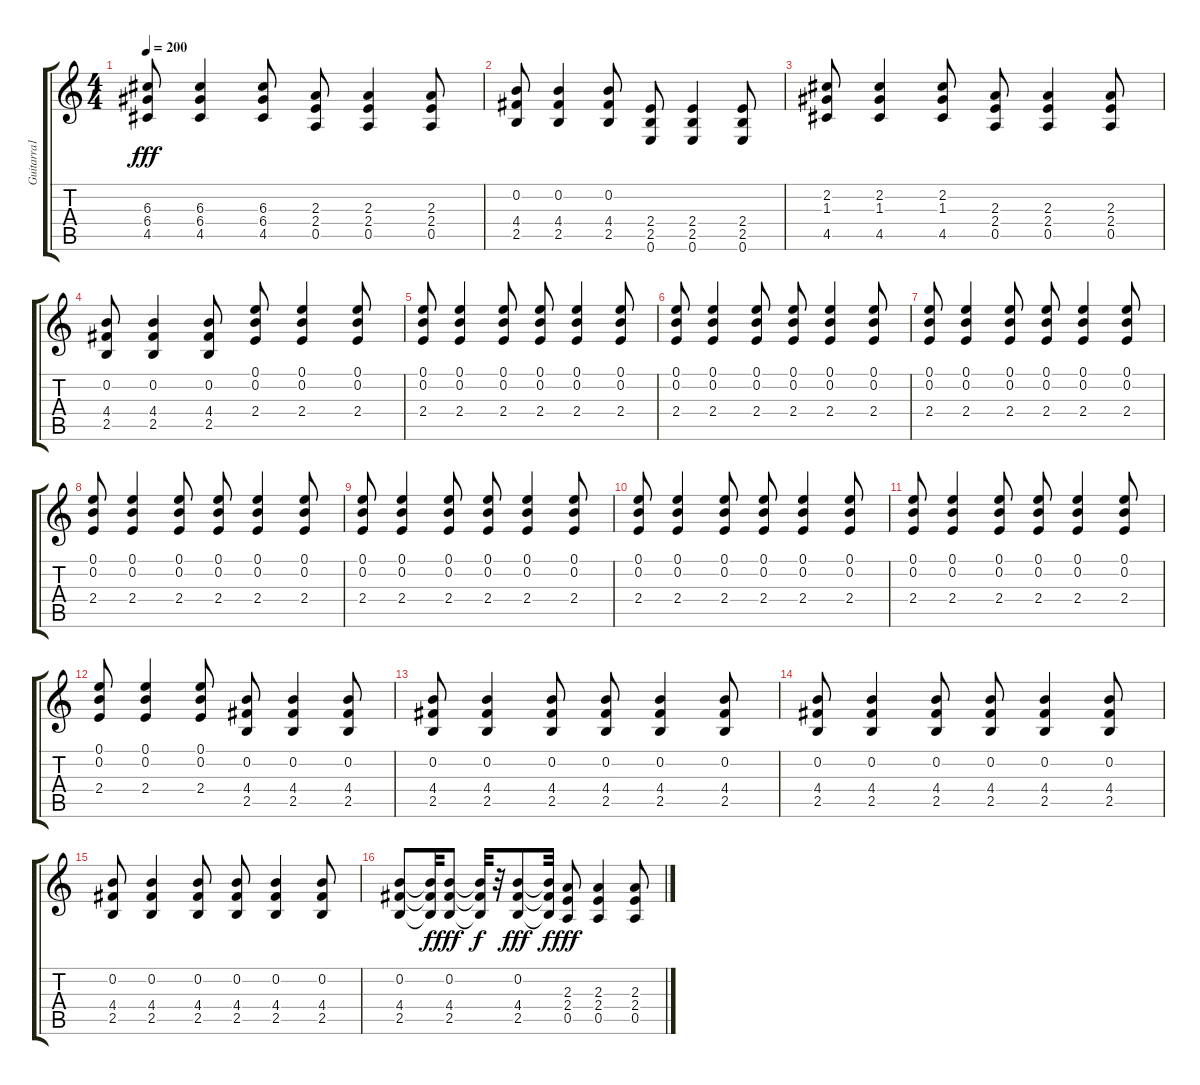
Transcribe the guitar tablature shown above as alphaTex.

\track ("Guitarra1" "Guitarra1") {instrument distortionguitar}
\staff {score tabs}
\tuning (E4 B3 G3 D3 A2 E2) {hide}
\ts (4 4)
\tempo 200
\clef g2
\ks c
(6.3 6.4 4.5).8{dy fff instrument distortionguitar} (6.3 6.4 4.5).4 (6.3 6.4 4.5).8 (2.3 2.4 0.5).8 (2.3 2.4 0.5).4 (2.3 2.4 0.5).8 |
(0.2 4.4 2.5).8 (0.2 4.4 2.5).4 (0.2 4.4 2.5).8 (2.4 2.5 0.6).8 (2.4 2.5 0.6).4 (2.4 2.5 0.6).8 |
(2.2 1.3 4.5).8 (2.2 1.3 4.5).4 (2.2 1.3 4.5).8 (2.3 2.4 0.5).8 (2.3 2.4 0.5).4 (2.3 2.4 0.5).8 |
(0.2 4.4 2.5).8 (0.2 4.4 2.5).4 (0.2 4.4 2.5).8 (0.1 0.2 2.4).8 (0.1 0.2 2.4).4 (0.1 0.2 2.4).8 |
(0.1 0.2 2.4).8 (0.1 0.2 2.4).4 (0.1 0.2 2.4).8 (0.1 0.2 2.4).8 (0.1 0.2 2.4).4 (0.1 0.2 2.4).8 |
(0.1 0.2 2.4).8 (0.1 0.2 2.4).4 (0.1 0.2 2.4).8 (0.1 0.2 2.4).8 (0.1 0.2 2.4).4 (0.1 0.2 2.4).8 |
(0.1 0.2 2.4).8 (0.1 0.2 2.4).4 (0.1 0.2 2.4).8 (0.1 0.2 2.4).8 (0.1 0.2 2.4).4 (0.1 0.2 2.4).8 |
(0.1 0.2 2.4).8 (0.1 0.2 2.4).4 (0.1 0.2 2.4).8 (0.1 0.2 2.4).8 (0.1 0.2 2.4).4 (0.1 0.2 2.4).8 |
(0.1 0.2 2.4).8 (0.1 0.2 2.4).4 (0.1 0.2 2.4).8 (0.1 0.2 2.4).8 (0.1 0.2 2.4).4 (0.1 0.2 2.4).8 |
(0.1 0.2 2.4).8 (0.1 0.2 2.4).4 (0.1 0.2 2.4).8 (0.1 0.2 2.4).8 (0.1 0.2 2.4).4 (0.1 0.2 2.4).8 |
(0.1 0.2 2.4).8 (0.1 0.2 2.4).4 (0.1 0.2 2.4).8 (0.1 0.2 2.4).8 (0.1 0.2 2.4).4 (0.1 0.2 2.4).8 |
(0.1 0.2 2.4).8 (0.1 0.2 2.4).4 (0.1 0.2 2.4).8 (0.2 4.4 2.5).8 (0.2 4.4 2.5).4 (0.2 4.4 2.5).8 |
(0.2 4.4 2.5).8 (0.2 4.4 2.5).4 (0.2 4.4 2.5).8 (0.2 4.4 2.5).8 (0.2 4.4 2.5).4 (0.2 4.4 2.5).8 |
(0.2 4.4 2.5).8 (0.2 4.4 2.5).4 (0.2 4.4 2.5).8 (0.2 4.4 2.5).8 (0.2 4.4 2.5).4 (0.2 4.4 2.5).8 |
(0.2 4.4 2.5).8 (0.2 4.4 2.5).4 (0.2 4.4 2.5).8 (0.2 4.4 2.5).8 (0.2 4.4 2.5).4 (0.2 4.4 2.5).8 |
(0.2 4.4 2.5).8 (0.2{t} 4.4{t} 2.5{t}).32{dy f} (0.2 4.4 2.5).8{dy fff} (0.2{t} 4.4{t} 2.5{t}).32{dy f} r.32 (0.2 4.4 2.5).8{dy fff} (0.2{t} 4.4{t} 2.5{t}).32{dy f} (2.3 2.4 0.5).8{dy fff} (2.3 2.4 0.5).4 (2.3 2.4 0.5).8
